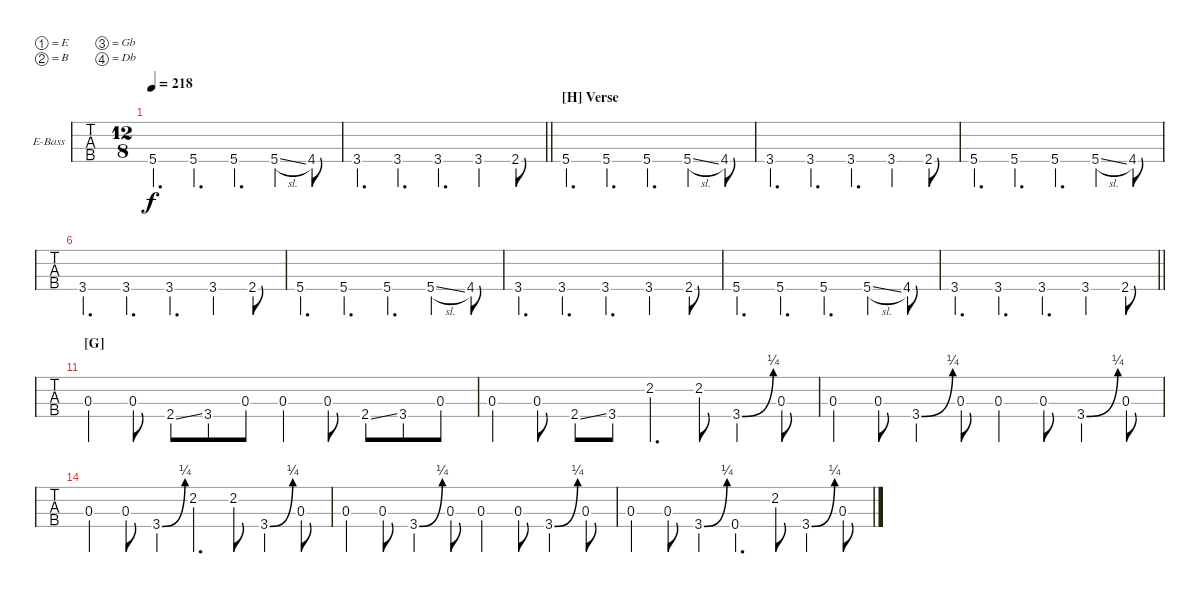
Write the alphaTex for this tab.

\bracketExtendMode nobrackets
\firstSystemTrackNameOrientation horizontal
\otherSystemsTrackNameOrientation horizontal
\defaultBarNumberDisplay FirstOfSystem
\track ("Bass" "E-Bass") {instrument electricbassfinger}
\staff {tabs}
\tuning (E2 B1 Gb1 Db1)
\ts (12 8)
\tempo 218
\clef f4
\scale
0.25
\ks c
5.4.4{d dy f} 5.4.4{d} 5.4.4{d} 5.4{sl}.4 4.4.8 |
\scale
0.25
\barLineRight lightlight
3.4.4{d} 3.4.4{d} 3.4.4{d} 3.4.4 2.4.8 |
\section ("H" "Verse")
\scale
0.25 5.4.4{d} 5.4.4{d} 5.4.4{d} 5.4{sl}.4 4.4.8 |
\scale
0.25 3.4.4{d} 3.4.4{d} 3.4.4{d} 3.4.4 2.4.8 |
\scale
0.25 5.4.4{d} 5.4.4{d} 5.4.4{d} 5.4{sl}.4 4.4.8 |
\scale
0.25 3.4.4{d} 3.4.4{d} 3.4.4{d} 3.4.4 2.4.8 |
\scale
0.25 5.4.4{d} 5.4.4{d} 5.4.4{d} 5.4{sl}.4 4.4.8 |
\scale
0.25 3.4.4{d} 3.4.4{d} 3.4.4{d} 3.4.4 2.4.8 |
\scale
0.219858 5.4.4{d} 5.4.4{d} 5.4.4{d} 5.4{sl}.4 4.4.8 |
\scale
0.219858
\barLineRight lightlight
3.4.4{d} 3.4.4{d} 3.4.4{d} 3.4.4 2.4.8 |
\section ("G" "")
\scale
0.295035 0.3.4 0.3.8 2.4{ss}.8 3.4.8 0.3.8 0.3.4 0.3.8 2.4{ss}.8 3.4.8 0.3.8 |
\scale
0.265248 0.3.4 0.3.8 2.4{ss}.8 3.4.8 2.2.4{d} 2.2.8 3.4{be (bend 0 0 14.399999999999999 1)}.4 0.3.8 |
\scale
0.257534 0.3.4 0.3.8 3.4{be (bend 0 0 14.399999999999999 1)}.4 0.3.8 0.3.4 0.3.8 3.4{be (bend 0 0 14.399999999999999 1)}.4 0.3.8 |
\scale
0.242466 0.3.4 0.3.8 3.4{be (bend 0 0 14.399999999999999 1)}.4 2.2.4{d} 2.2.8 3.4{be (bend 0 0 14.399999999999999 1)}.4 0.3.8 |
\scale
0.257534 0.3.4 0.3.8 3.4{be (bend 0 0 14.399999999999999 1)}.4 0.3.8 0.3.4 0.3.8 3.4{be (bend 0 0 14.399999999999999 1)}.4 0.3.8 |
\scale
0.242466 0.3.4 0.3.8 3.4{be (bend 0 0 14.399999999999999 1)}.4 0.4.4{d} 2.2.8 3.4{be (bend 0 0 14.399999999999999 1)}.4 0.3.8
